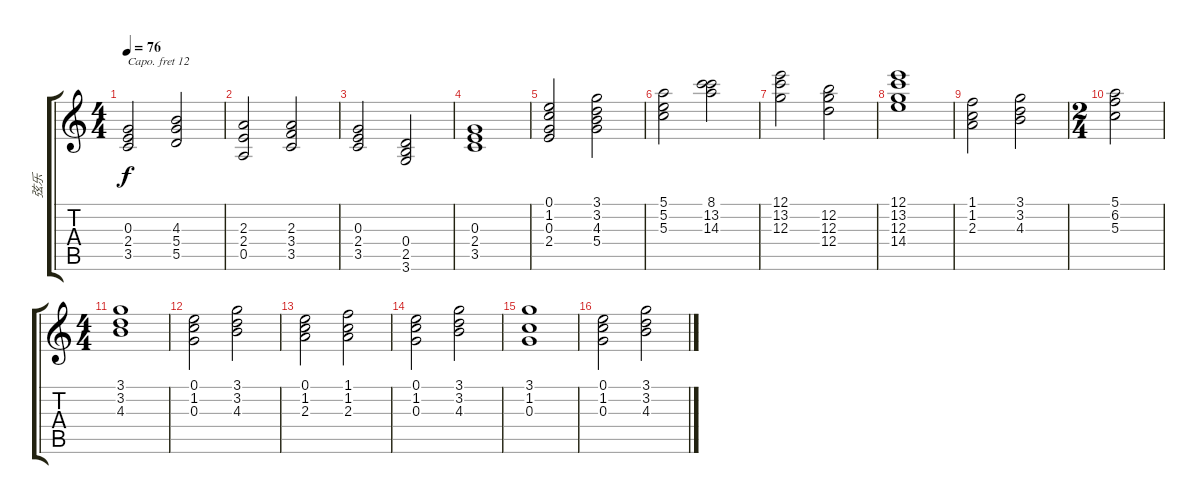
\track ("弦乐" "弦乐") {instrument stringensemble2}
\staff {score tabs}
\capo 12
\tuning (E4 B3 G3 D3 A2 E2) {hide}
\ts (4 4)
\tempo 76
\clef g2
\ks c
(0.3 2.4 3.5).2{dy f} (4.3 5.4 5.5).2 |
(2.3 2.4 0.5).2 (2.3 3.4 3.5).2 |
(0.3 2.4 3.5).2 (0.4 2.5 3.6).2 |
(0.3 2.4 3.5).1 |
(0.1 1.2 0.3 2.4).2 (3.1 3.2 4.3 5.4).2 |
(5.1 5.2 5.3).2 (8.1 13.2 14.3).2 |
(12.1 13.2 12.3).2 (12.2 12.3 12.4).2 |
(12.1 13.2 12.3 14.4).1 |
(1.1 1.2 2.3).2 (3.1 3.2 4.3).2 |
\ts (2 4)
(5.1 6.2 5.3).2 |
\ts (4 4)
(3.1 3.2 4.3).1 |
(0.1 1.2 0.3).2 (3.1 3.2 4.3).2 |
(0.1 1.2 2.3).2 (1.1 1.2 2.3).2 |
(0.1 1.2 0.3).2 (3.1 3.2 4.3).2 |
(3.1 1.2 0.3).1 |
(0.1 1.2 0.3).2 (3.1 3.2 4.3).2
